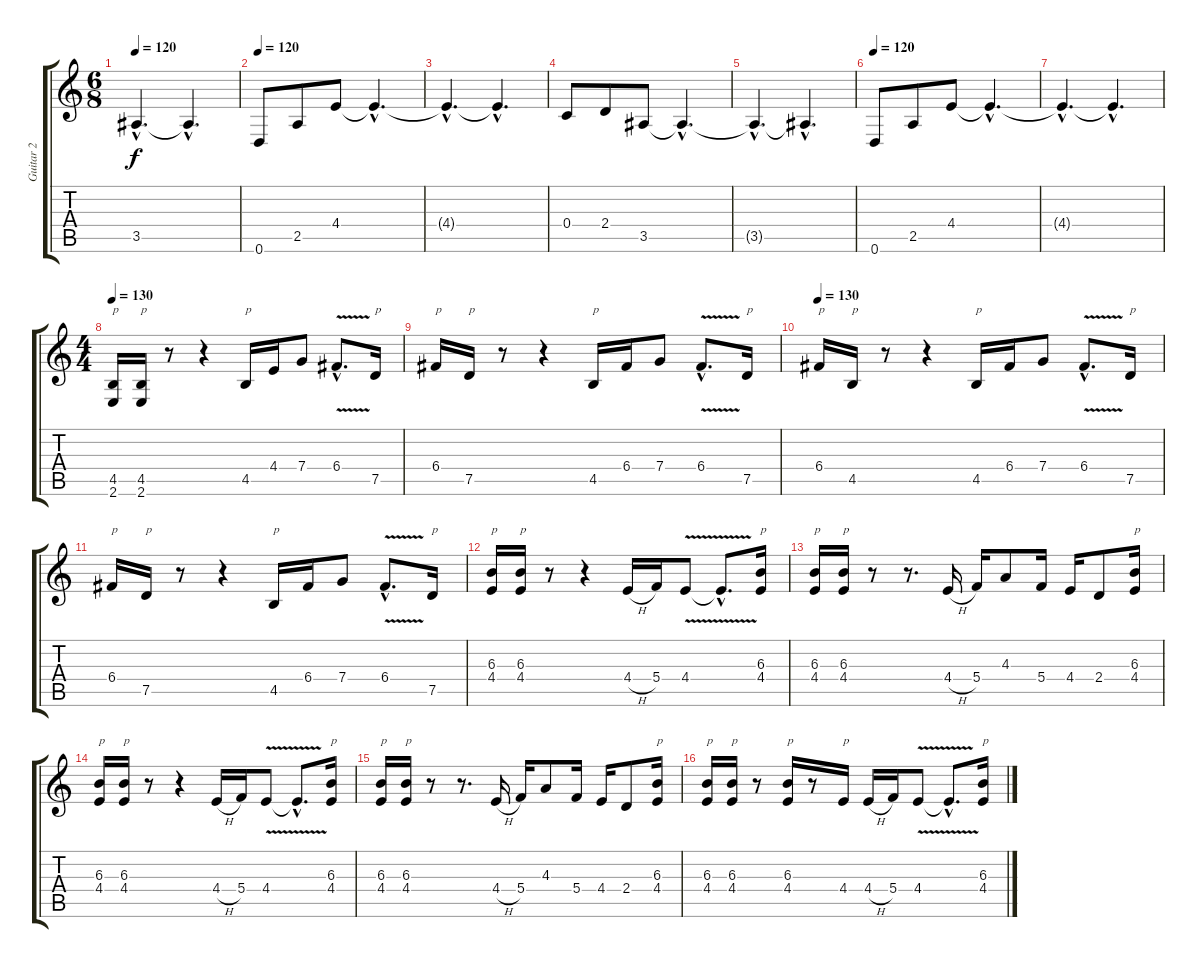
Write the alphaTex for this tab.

\track ("Guitar 2" "Guitar 2") {instrument distortionguitar}
\staff {score tabs}
\tuning (D4 A3 F3 C3 G2 D2) {hide}
\ts (6 8)
\tempo 120
\clef g2
\ks c
3.5{hac t}.4{d dy f} 3.5{hac t}.4{d} |
\tempo 120
0.6.8 2.5.8 4.4.8 4.4{hac t}.4{d} |
4.4{hac t}.4{d} 4.4{hac t}.4{d} |
0.4.8 2.4.8 3.5.8 3.5{hac t}.4{d} |
3.5{hac t}.4{d} 3.5{hac t}.4{d} |
\tempo 120
0.6.8 2.5.8 4.4.8 4.4{hac t}.4{d} |
4.4{hac t}.4{d} 4.4{hac t}.4{d} |
\ts (4 4)
\tempo 130
(4.5 2.6).16{txt "p"} (4.5 2.6).16{txt "p"} r.8 r.4 4.5.16{txt "p"} 4.4.16 7.4.8 6.4{v hac}.8{d} 7.5.16{txt "p"} |
6.4.16{txt "p"} 7.5.16{txt "p"} r.8 r.4 4.5.16{txt "p"} 6.4.16 7.4.8 6.4{v hac}.8{d} 7.5.16{txt "p"} |
\tempo 130
6.4.16{txt "p"} 4.5.16{txt "p"} r.8 r.4 4.5.16{txt "p"} 6.4.16 7.4.8 6.4{v hac}.8{d} 7.5.16{txt "p"} |
6.4.16{txt "p"} 7.5.16{txt "p"} r.8 r.4 4.5.16{txt "p"} 6.4.16 7.4.8 6.4{v hac}.8{d} 7.5.16{txt "p"} |
(6.3 4.4).16{txt "p"} (6.3 4.4).16{txt "p"} r.8 r.4 4.4{h}.16 5.4.16 4.4{v}.8 4.4{hac t}.8{d} (6.3 4.4).16{txt "p"} |
(6.3 4.4).16{txt "p"} (6.3 4.4).16{txt "p"} r.8 r.8{d} 4.4{h}.16 5.4.16 4.3.8 5.4.16 4.4.16 2.4.8 (6.3 4.4).16{txt "p"} |
(6.3 4.4).16{txt "p"} (6.3 4.4).16{txt "p"} r.8 r.4 4.4{h}.16 5.4.16 4.4{v}.8 4.4{hac t}.8{d} (6.3 4.4).16{txt "p"} |
(6.3 4.4).16{txt "p"} (6.3 4.4).16{txt "p"} r.8 r.8{d} 4.4{h}.16 5.4.16 4.3.8 5.4.16 4.4.16 2.4.8 (6.3 4.4).16{txt "p"} |
(6.3 4.4).16{txt "p"} (6.3 4.4).16{txt "p"} r.8 (6.3 4.4).16{txt "p"} r.8 4.4.16{txt "p"} 4.4{h}.16 5.4.16 4.4{v}.8 4.4{hac t}.8{d} (6.3 4.4).16{txt "p"}
